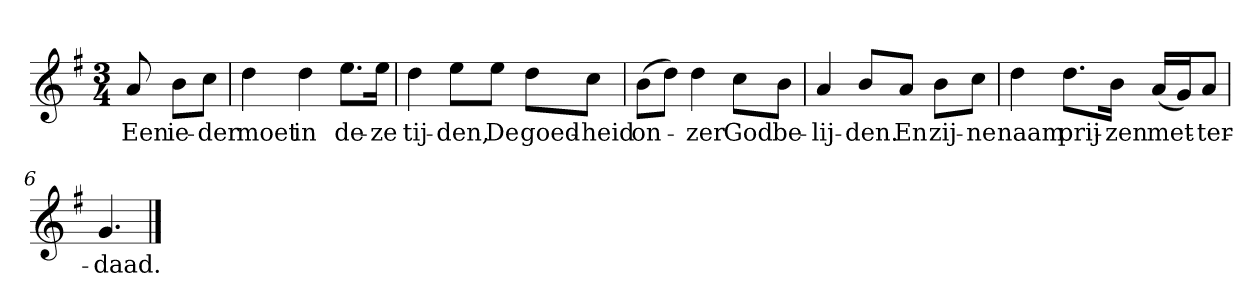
**kern	**text
*part1	*part1
*staff1	*staff1
*clefG2	*
*k[f#]	*
*G:	*
*M3/4	*
*MM120	*
=	=
8a	Een
8b\L	ie-
8cc\J	-der
=1	=1
4dd	moet
4dd	in
8.ee\L	de-
16ee\Jk	-ze
=2	=2
4dd	tij-
8ee\L	-den,
8ee\J	De
8dd\L	goed-
8cc\J	-heid
=3	=3
(8b\L	on-
8dd\J)	.
4dd	-zer
8cc\L	God
8b\J	be-
=4	=4
4a	-lij-
8b/L	-den.
8a/J	En
8b\L	zij-
8cc\J	-ne
=5	=5
4dd	naam
8.dd\L	prij-
16b\Jk	-zen
(16a/LL	met-
16g/J)	.
8a/J	-ter-
=6	=6
4.g	-daad.
==	==
*-	*-
